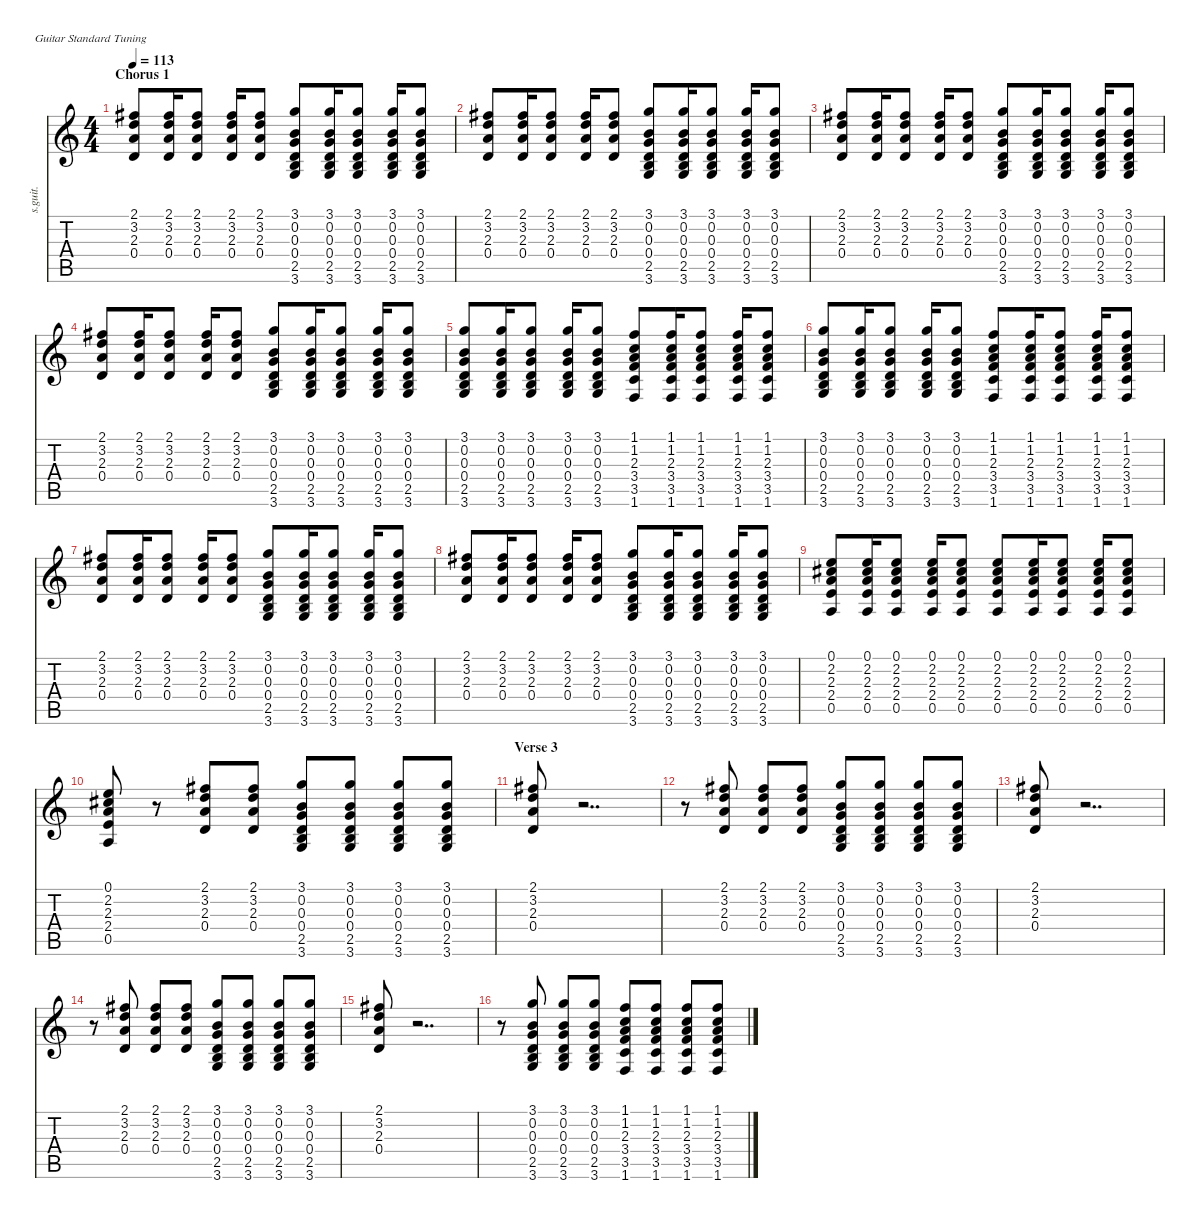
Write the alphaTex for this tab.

\defaultSystemsLayout 4
\hideDynamics
\bracketExtendMode nobrackets
\track ("Guitar (Right)" "s.guit.") {instrument overdrivenguitar}
\staff {score tabs}
\tuning (E4 B3 G3 D3 A2 E2)
\ts (4 4)
\section ("" "Chorus 1")
\tempo 113
\clef g2
\ks c
(2.1{acc #} 3.2 2.3 0.4).8{lyrics (0 "") lyrics (1 "") lyrics (2 "") lyrics (3 "") lyrics (4 "") dy f} (2.1{acc #} 3.2 2.3 0.4).16{lyrics (0 "") lyrics (1 "") lyrics (2 "") lyrics (3 "") lyrics (4 "")} (2.1{acc #} 3.2 2.3 0.4).8{lyrics (0 "") lyrics (1 "") lyrics (2 "") lyrics (3 "") lyrics (4 "")} (2.1{acc #} 3.2 2.3 0.4).16{lyrics (0 "") lyrics (1 "") lyrics (2 "") lyrics (3 "") lyrics (4 "")} (2.1{acc #} 3.2 2.3 0.4).8{lyrics (0 "") lyrics (1 "") lyrics (2 "") lyrics (3 "") lyrics (4 "")} (3.1 0.2 0.3 0.4 2.5 3.6).8{lyrics (0 "") lyrics (1 "") lyrics (2 "") lyrics (3 "") lyrics (4 "")} (3.1 0.2 0.3 0.4 2.5 3.6).16{lyrics (0 "") lyrics (1 "") lyrics (2 "") lyrics (3 "") lyrics (4 "")} (3.1 0.2 0.3 0.4 2.5 3.6).8{lyrics (0 "") lyrics (1 "") lyrics (2 "") lyrics (3 "") lyrics (4 "")} (3.1 0.2 0.3 0.4 2.5 3.6).16{lyrics (0 "") lyrics (1 "") lyrics (2 "") lyrics (3 "") lyrics (4 "")} (3.1 0.2 0.3 0.4 2.5 3.6).8{lyrics (0 "") lyrics (1 "") lyrics (2 "") lyrics (3 "") lyrics (4 "")} |
(2.1{acc #} 3.2 2.3 0.4).8{lyrics (0 "") lyrics (1 "") lyrics (2 "") lyrics (3 "") lyrics (4 "")} (2.1{acc #} 3.2 2.3 0.4).16{lyrics (0 "") lyrics (1 "") lyrics (2 "") lyrics (3 "") lyrics (4 "")} (2.1{acc #} 3.2 2.3 0.4).8{lyrics (0 "") lyrics (1 "") lyrics (2 "") lyrics (3 "") lyrics (4 "")} (2.1{acc #} 3.2 2.3 0.4).16{lyrics (0 "") lyrics (1 "") lyrics (2 "") lyrics (3 "") lyrics (4 "")} (2.1{acc #} 3.2 2.3 0.4).8{lyrics (0 "") lyrics (1 "") lyrics (2 "") lyrics (3 "") lyrics (4 "")} (3.1 0.2 0.3 0.4 2.5 3.6).8{lyrics (0 "") lyrics (1 "") lyrics (2 "") lyrics (3 "") lyrics (4 "")} (3.1 0.2 0.3 0.4 2.5 3.6).16{lyrics (0 "") lyrics (1 "") lyrics (2 "") lyrics (3 "") lyrics (4 "")} (3.1 0.2 0.3 0.4 2.5 3.6).8{lyrics (0 "") lyrics (1 "") lyrics (2 "") lyrics (3 "") lyrics (4 "")} (3.1 0.2 0.3 0.4 2.5 3.6).16{lyrics (0 "") lyrics (1 "") lyrics (2 "") lyrics (3 "") lyrics (4 "")} (3.1 0.2 0.3 0.4 2.5 3.6).8{lyrics (0 "") lyrics (1 "") lyrics (2 "") lyrics (3 "") lyrics (4 "")} |
(2.1{acc #} 3.2 2.3 0.4).8{lyrics (0 "") lyrics (1 "") lyrics (2 "") lyrics (3 "") lyrics (4 "")} (2.1{acc #} 3.2 2.3 0.4).16{lyrics (0 "") lyrics (1 "") lyrics (2 "") lyrics (3 "") lyrics (4 "")} (2.1{acc #} 3.2 2.3 0.4).8{lyrics (0 "") lyrics (1 "") lyrics (2 "") lyrics (3 "") lyrics (4 "")} (2.1{acc #} 3.2 2.3 0.4).16{lyrics (0 "") lyrics (1 "") lyrics (2 "") lyrics (3 "") lyrics (4 "")} (2.1{acc #} 3.2 2.3 0.4).8{lyrics (0 "") lyrics (1 "") lyrics (2 "") lyrics (3 "") lyrics (4 "")} (3.1 0.2 0.3 0.4 2.5 3.6).8{lyrics (0 "") lyrics (1 "") lyrics (2 "") lyrics (3 "") lyrics (4 "")} (3.1 0.2 0.3 0.4 2.5 3.6).16{lyrics (0 "") lyrics (1 "") lyrics (2 "") lyrics (3 "") lyrics (4 "")} (3.1 0.2 0.3 0.4 2.5 3.6).8{lyrics (0 "") lyrics (1 "") lyrics (2 "") lyrics (3 "") lyrics (4 "")} (3.1 0.2 0.3 0.4 2.5 3.6).16{lyrics (0 "") lyrics (1 "") lyrics (2 "") lyrics (3 "") lyrics (4 "")} (3.1 0.2 0.3 0.4 2.5 3.6).8{lyrics (0 "") lyrics (1 "") lyrics (2 "") lyrics (3 "") lyrics (4 "")} |
(2.1{acc #} 3.2 2.3 0.4).8{lyrics (0 "") lyrics (1 "") lyrics (2 "") lyrics (3 "") lyrics (4 "")} (2.1{acc #} 3.2 2.3 0.4).16{lyrics (0 "") lyrics (1 "") lyrics (2 "") lyrics (3 "") lyrics (4 "")} (2.1{acc #} 3.2 2.3 0.4).8{lyrics (0 "") lyrics (1 "") lyrics (2 "") lyrics (3 "") lyrics (4 "")} (2.1{acc #} 3.2 2.3 0.4).16{lyrics (0 "") lyrics (1 "") lyrics (2 "") lyrics (3 "") lyrics (4 "")} (2.1{acc #} 3.2 2.3 0.4).8{lyrics (0 "") lyrics (1 "") lyrics (2 "") lyrics (3 "") lyrics (4 "")} (3.1 0.2 0.3 0.4 2.5 3.6).8{lyrics (0 "") lyrics (1 "") lyrics (2 "") lyrics (3 "") lyrics (4 "")} (3.1 0.2 0.3 0.4 2.5 3.6).16{lyrics (0 "") lyrics (1 "") lyrics (2 "") lyrics (3 "") lyrics (4 "")} (3.1 0.2 0.3 0.4 2.5 3.6).8{lyrics (0 "") lyrics (1 "") lyrics (2 "") lyrics (3 "") lyrics (4 "")} (3.1 0.2 0.3 0.4 2.5 3.6).16{lyrics (0 "") lyrics (1 "") lyrics (2 "") lyrics (3 "") lyrics (4 "")} (3.1 0.2 0.3 0.4 2.5 3.6).8{lyrics (0 "") lyrics (1 "") lyrics (2 "") lyrics (3 "") lyrics (4 "")} |
(3.1 0.2 0.3 0.4 2.5 3.6).8{lyrics (0 "") lyrics (1 "") lyrics (2 "") lyrics (3 "") lyrics (4 "")} (3.1 0.2 0.3 0.4 2.5 3.6).16{lyrics (0 "") lyrics (1 "") lyrics (2 "") lyrics (3 "") lyrics (4 "")} (3.1 0.2 0.3 0.4 2.5 3.6).8{lyrics (0 "") lyrics (1 "") lyrics (2 "") lyrics (3 "") lyrics (4 "")} (3.1 0.2 0.3 0.4 2.5 3.6).16{lyrics (0 "") lyrics (1 "") lyrics (2 "") lyrics (3 "") lyrics (4 "")} (3.1 0.2 0.3 0.4 2.5 3.6).8{lyrics (0 "") lyrics (1 "") lyrics (2 "") lyrics (3 "") lyrics (4 "")} (1.1 1.2 2.3 3.4 3.5 1.6).8{lyrics (0 "") lyrics (1 "") lyrics (2 "") lyrics (3 "") lyrics (4 "")} (1.1 1.2 2.3 3.4 3.5 1.6).16{lyrics (0 "") lyrics (1 "") lyrics (2 "") lyrics (3 "") lyrics (4 "")} (1.1 1.2 2.3 3.4 3.5 1.6).8{lyrics (0 "") lyrics (1 "") lyrics (2 "") lyrics (3 "") lyrics (4 "")} (1.1 1.2 2.3 3.4 3.5 1.6).16{lyrics (0 "") lyrics (1 "") lyrics (2 "") lyrics (3 "") lyrics (4 "")} (1.1 1.2 2.3 3.4 3.5 1.6).8{lyrics (0 "") lyrics (1 "") lyrics (2 "") lyrics (3 "") lyrics (4 "")} |
(3.1 0.2 0.3 0.4 2.5 3.6).8{lyrics (0 "") lyrics (1 "") lyrics (2 "") lyrics (3 "") lyrics (4 "")} (3.1 0.2 0.3 0.4 2.5 3.6).16{lyrics (0 "") lyrics (1 "") lyrics (2 "") lyrics (3 "") lyrics (4 "")} (3.1 0.2 0.3 0.4 2.5 3.6).8{lyrics (0 "") lyrics (1 "") lyrics (2 "") lyrics (3 "") lyrics (4 "")} (3.1 0.2 0.3 0.4 2.5 3.6).16{lyrics (0 "") lyrics (1 "") lyrics (2 "") lyrics (3 "") lyrics (4 "")} (3.1 0.2 0.3 0.4 2.5 3.6).8{lyrics (0 "") lyrics (1 "") lyrics (2 "") lyrics (3 "") lyrics (4 "")} (1.1 1.2 2.3 3.4 3.5 1.6).8{lyrics (0 "") lyrics (1 "") lyrics (2 "") lyrics (3 "") lyrics (4 "")} (1.1 1.2 2.3 3.4 3.5 1.6).16{lyrics (0 "") lyrics (1 "") lyrics (2 "") lyrics (3 "") lyrics (4 "")} (1.1 1.2 2.3 3.4 3.5 1.6).8{lyrics (0 "") lyrics (1 "") lyrics (2 "") lyrics (3 "") lyrics (4 "")} (1.1 1.2 2.3 3.4 3.5 1.6).16{lyrics (0 "") lyrics (1 "") lyrics (2 "") lyrics (3 "") lyrics (4 "")} (1.1 1.2 2.3 3.4 3.5 1.6).8{lyrics (0 "") lyrics (1 "") lyrics (2 "") lyrics (3 "") lyrics (4 "")} |
(2.1{acc #} 3.2 2.3 0.4).8{lyrics (0 "") lyrics (1 "") lyrics (2 "") lyrics (3 "") lyrics (4 "")} (2.1{acc #} 3.2 2.3 0.4).16{lyrics (0 "") lyrics (1 "") lyrics (2 "") lyrics (3 "") lyrics (4 "")} (2.1{acc #} 3.2 2.3 0.4).8{lyrics (0 "") lyrics (1 "") lyrics (2 "") lyrics (3 "") lyrics (4 "")} (2.1{acc #} 3.2 2.3 0.4).16{lyrics (0 "") lyrics (1 "") lyrics (2 "") lyrics (3 "") lyrics (4 "")} (2.1{acc #} 3.2 2.3 0.4).8{lyrics (0 "") lyrics (1 "") lyrics (2 "") lyrics (3 "") lyrics (4 "")} (3.1 0.2 0.3 0.4 2.5 3.6).8{lyrics (0 "") lyrics (1 "") lyrics (2 "") lyrics (3 "") lyrics (4 "")} (3.1 0.2 0.3 0.4 2.5 3.6).16{lyrics (0 "") lyrics (1 "") lyrics (2 "") lyrics (3 "") lyrics (4 "")} (3.1 0.2 0.3 0.4 2.5 3.6).8{lyrics (0 "") lyrics (1 "") lyrics (2 "") lyrics (3 "") lyrics (4 "")} (3.1 0.2 0.3 0.4 2.5 3.6).16{lyrics (0 "") lyrics (1 "") lyrics (2 "") lyrics (3 "") lyrics (4 "")} (3.1 0.2 0.3 0.4 2.5 3.6).8{lyrics (0 "") lyrics (1 "") lyrics (2 "") lyrics (3 "") lyrics (4 "")} |
(2.1{acc #} 3.2 2.3 0.4).8{lyrics (0 "") lyrics (1 "") lyrics (2 "") lyrics (3 "") lyrics (4 "")} (2.1{acc #} 3.2 2.3 0.4).16{lyrics (0 "") lyrics (1 "") lyrics (2 "") lyrics (3 "") lyrics (4 "")} (2.1{acc #} 3.2 2.3 0.4).8{lyrics (0 "") lyrics (1 "") lyrics (2 "") lyrics (3 "") lyrics (4 "")} (2.1{acc #} 3.2 2.3 0.4).16{lyrics (0 "") lyrics (1 "") lyrics (2 "") lyrics (3 "") lyrics (4 "")} (2.1{acc #} 3.2 2.3 0.4).8{lyrics (0 "") lyrics (1 "") lyrics (2 "") lyrics (3 "") lyrics (4 "")} (3.1 0.2 0.3 0.4 2.5 3.6).8{lyrics (0 "") lyrics (1 "") lyrics (2 "") lyrics (3 "") lyrics (4 "")} (3.1 0.2 0.3 0.4 2.5 3.6).16{lyrics (0 "") lyrics (1 "") lyrics (2 "") lyrics (3 "") lyrics (4 "")} (3.1 0.2 0.3 0.4 2.5 3.6).8{lyrics (0 "") lyrics (1 "") lyrics (2 "") lyrics (3 "") lyrics (4 "")} (3.1 0.2 0.3 0.4 2.5 3.6).16{lyrics (0 "") lyrics (1 "") lyrics (2 "") lyrics (3 "") lyrics (4 "")} (3.1 0.2 0.3 0.4 2.5 3.6).8{lyrics (0 "") lyrics (1 "") lyrics (2 "") lyrics (3 "") lyrics (4 "")} |
(0.1 2.2{acc #} 2.3 2.4 0.5).8{lyrics (0 "") lyrics (1 "") lyrics (2 "") lyrics (3 "") lyrics (4 "")} (0.1 2.2{acc #} 2.3 2.4 0.5).16{lyrics (0 "") lyrics (1 "") lyrics (2 "") lyrics (3 "") lyrics (4 "")} (0.1 2.2{acc #} 2.3 2.4 0.5).8{lyrics (0 "") lyrics (1 "") lyrics (2 "") lyrics (3 "") lyrics (4 "")} (0.1 2.2{acc #} 2.3 2.4 0.5).16{lyrics (0 "") lyrics (1 "") lyrics (2 "") lyrics (3 "") lyrics (4 "")} (0.1 2.2{acc #} 2.3 2.4 0.5).8{lyrics (0 "") lyrics (1 "") lyrics (2 "") lyrics (3 "") lyrics (4 "")} (0.1 2.2{acc #} 2.3 2.4 0.5).8{lyrics (0 "") lyrics (1 "") lyrics (2 "") lyrics (3 "") lyrics (4 "")} (0.1 2.2{acc #} 2.3 2.4 0.5).16{lyrics (0 "") lyrics (1 "") lyrics (2 "") lyrics (3 "") lyrics (4 "")} (0.1 2.2{acc #} 2.3 2.4 0.5).8{lyrics (0 "") lyrics (1 "") lyrics (2 "") lyrics (3 "") lyrics (4 "")} (0.1 2.2{acc #} 2.3 2.4 0.5).16{lyrics (0 "") lyrics (1 "") lyrics (2 "") lyrics (3 "") lyrics (4 "")} (0.1 2.2{acc #} 2.3 2.4 0.5).8{lyrics (0 "") lyrics (1 "") lyrics (2 "") lyrics (3 "") lyrics (4 "")} |
(0.1 2.2{acc #} 2.3 2.4 0.5).8{lyrics (0 "") lyrics (1 "") lyrics (2 "") lyrics (3 "") lyrics (4 "")} r.8 (2.1{acc #} 3.2 2.3 0.4).8{lyrics (0 "") lyrics (1 "") lyrics (2 "") lyrics (3 "") lyrics (4 "")} (2.1{acc #} 3.2 2.3 0.4).8{lyrics (0 "") lyrics (1 "") lyrics (2 "") lyrics (3 "") lyrics (4 "")} (3.1 0.2 0.3 0.4 2.5 3.6).8{lyrics (0 "") lyrics (1 "") lyrics (2 "") lyrics (3 "") lyrics (4 "")} (3.1 0.2 0.3 0.4 2.5 3.6).8{lyrics (0 "") lyrics (1 "") lyrics (2 "") lyrics (3 "") lyrics (4 "")} (3.1 0.2 0.3 0.4 2.5 3.6).8{lyrics (0 "") lyrics (1 "") lyrics (2 "") lyrics (3 "") lyrics (4 "")} (3.1 0.2 0.3 0.4 2.5 3.6).8{lyrics (0 "") lyrics (1 "") lyrics (2 "") lyrics (3 "") lyrics (4 "")} |
\section ("" "Verse 3")
(2.1{acc #} 3.2 2.3 0.4).8{lyrics (0 "") lyrics (1 "") lyrics (2 "") lyrics (3 "") lyrics (4 "")} r.2{dd} |
r.8 (2.1{acc #} 3.2 2.3 0.4).8{lyrics (0 "") lyrics (1 "") lyrics (2 "") lyrics (3 "") lyrics (4 "")} (2.1{acc #} 3.2 2.3 0.4).8{lyrics (0 "") lyrics (1 "") lyrics (2 "") lyrics (3 "") lyrics (4 "")} (2.1{acc #} 3.2 2.3 0.4).8{lyrics (0 "") lyrics (1 "") lyrics (2 "") lyrics (3 "") lyrics (4 "")} (3.1 0.2 0.3 0.4 2.5 3.6).8{lyrics (0 "") lyrics (1 "") lyrics (2 "") lyrics (3 "") lyrics (4 "")} (3.1 0.2 0.3 0.4 2.5 3.6).8{lyrics (0 "") lyrics (1 "") lyrics (2 "") lyrics (3 "") lyrics (4 "")} (3.1 0.2 0.3 0.4 2.5 3.6).8{lyrics (0 "") lyrics (1 "") lyrics (2 "") lyrics (3 "") lyrics (4 "")} (3.1 0.2 0.3 0.4 2.5 3.6).8{lyrics (0 "") lyrics (1 "") lyrics (2 "") lyrics (3 "") lyrics (4 "")} |
(2.1{acc #} 3.2 2.3 0.4).8{lyrics (0 "") lyrics (1 "") lyrics (2 "") lyrics (3 "") lyrics (4 "")} r.2{dd} |
r.8 (2.1{acc #} 3.2 2.3 0.4).8{lyrics (0 "") lyrics (1 "") lyrics (2 "") lyrics (3 "") lyrics (4 "")} (2.1{acc #} 3.2 2.3 0.4).8{lyrics (0 "") lyrics (1 "") lyrics (2 "") lyrics (3 "") lyrics (4 "")} (2.1{acc #} 3.2 2.3 0.4).8{lyrics (0 "") lyrics (1 "") lyrics (2 "") lyrics (3 "") lyrics (4 "")} (3.1 0.2 0.3 0.4 2.5 3.6).8{lyrics (0 "") lyrics (1 "") lyrics (2 "") lyrics (3 "") lyrics (4 "")} (3.1 0.2 0.3 0.4 2.5 3.6).8{lyrics (0 "") lyrics (1 "") lyrics (2 "") lyrics (3 "") lyrics (4 "")} (3.1 0.2 0.3 0.4 2.5 3.6).8{lyrics (0 "") lyrics (1 "") lyrics (2 "") lyrics (3 "") lyrics (4 "")} (3.1 0.2 0.3 0.4 2.5 3.6).8{lyrics (0 "") lyrics (1 "") lyrics (2 "") lyrics (3 "") lyrics (4 "")} |
(2.1{acc #} 3.2 2.3 0.4).8{lyrics (0 "") lyrics (1 "") lyrics (2 "") lyrics (3 "") lyrics (4 "")} r.2{dd} |
r.8 (3.1 0.2 0.3 0.4 2.5 3.6).8{lyrics (0 "") lyrics (1 "") lyrics (2 "") lyrics (3 "") lyrics (4 "")} (3.1 0.2 0.3 0.4 2.5 3.6).8{lyrics (0 "") lyrics (1 "") lyrics (2 "") lyrics (3 "") lyrics (4 "")} (3.1 0.2 0.3 0.4 2.5 3.6).8{lyrics (0 "") lyrics (1 "") lyrics (2 "") lyrics (3 "") lyrics (4 "")} (1.1 1.2 2.3 3.4 3.5 1.6).8{lyrics (0 "") lyrics (1 "") lyrics (2 "") lyrics (3 "") lyrics (4 "")} (1.1 1.2 2.3 3.4 3.5 1.6).8{lyrics (0 "") lyrics (1 "") lyrics (2 "") lyrics (3 "") lyrics (4 "")} (1.1 1.2 2.3 3.4 3.5 1.6).8{lyrics (0 "") lyrics (1 "") lyrics (2 "") lyrics (3 "") lyrics (4 "")} (1.1 1.2 2.3 3.4 3.5 1.6).8{lyrics (0 "") lyrics (1 "") lyrics (2 "") lyrics (3 "") lyrics (4 "")}
